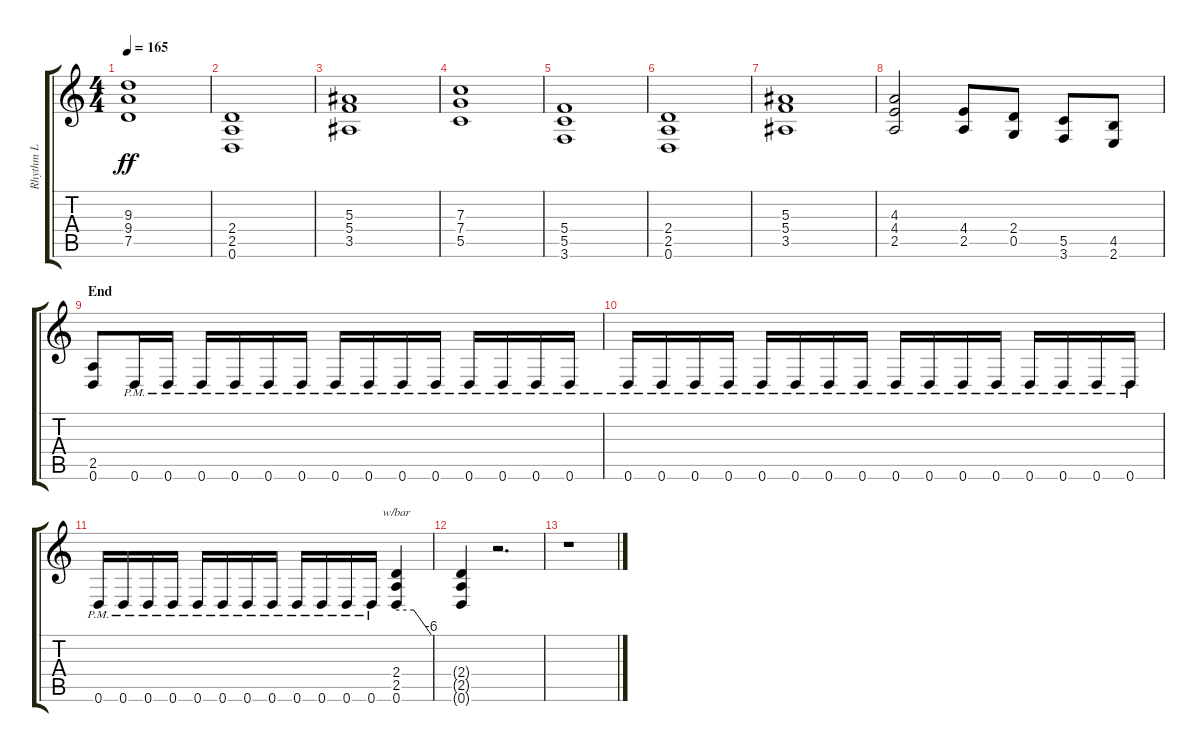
\track ("Rhythm L" "Rhythm L") {instrument distortionguitar}
\staff {score tabs}
\tuning (D4 A3 F3 C3 G2 D2) {hide}
\ts (4 4)
\tempo 165
\clef g2
\ks c
(9.3 9.4 7.5).1{dy ff} |
(2.4 2.5 0.6).1 |
(5.3 5.4 3.5).1 |
(7.3 7.4 5.5).1 |
(5.4 5.5 3.6).1 |
(2.4 2.5 0.6).1 |
(5.3 5.4 3.5).1 |
(4.3 4.4 2.5).2 (4.4 2.5).8 (2.4 0.5).8 (5.5 3.6).8 (4.5 2.6).8 |
\section ("" "End")
(2.5 0.6).8 0.6{pm}.16 0.6{pm}.16 0.6{pm}.16 0.6{pm}.16 0.6{pm}.16 0.6{pm}.16 0.6{pm}.16 0.6{pm}.16 0.6{pm}.16 0.6{pm}.16 0.6{pm}.16 0.6{pm}.16 0.6{pm}.16 0.6{pm}.16 |
0.6{pm}.16 0.6{pm}.16 0.6{pm}.16 0.6{pm}.16 0.6{pm}.16 0.6{pm}.16 0.6{pm}.16 0.6{pm}.16 0.6{pm}.16 0.6{pm}.16 0.6{pm}.16 0.6{pm}.16 0.6{pm}.16 0.6{pm}.16 0.6{pm}.16 0.6{pm}.16 |
0.6{pm}.16 0.6{pm}.16 0.6{pm}.16 0.6{pm}.16 0.6{pm}.16 0.6{pm}.16 0.6{pm}.16 0.6{pm}.16 0.6{pm}.16 0.6{pm}.16 0.6{pm}.16 0.6{pm}.16 (2.4 2.5 0.6).4{tbe (custom default 0 0 30 0 60 -24)} |
(2.4{t} 2.5{t} 0.6{t}).4 r.2{d} |
r.1
